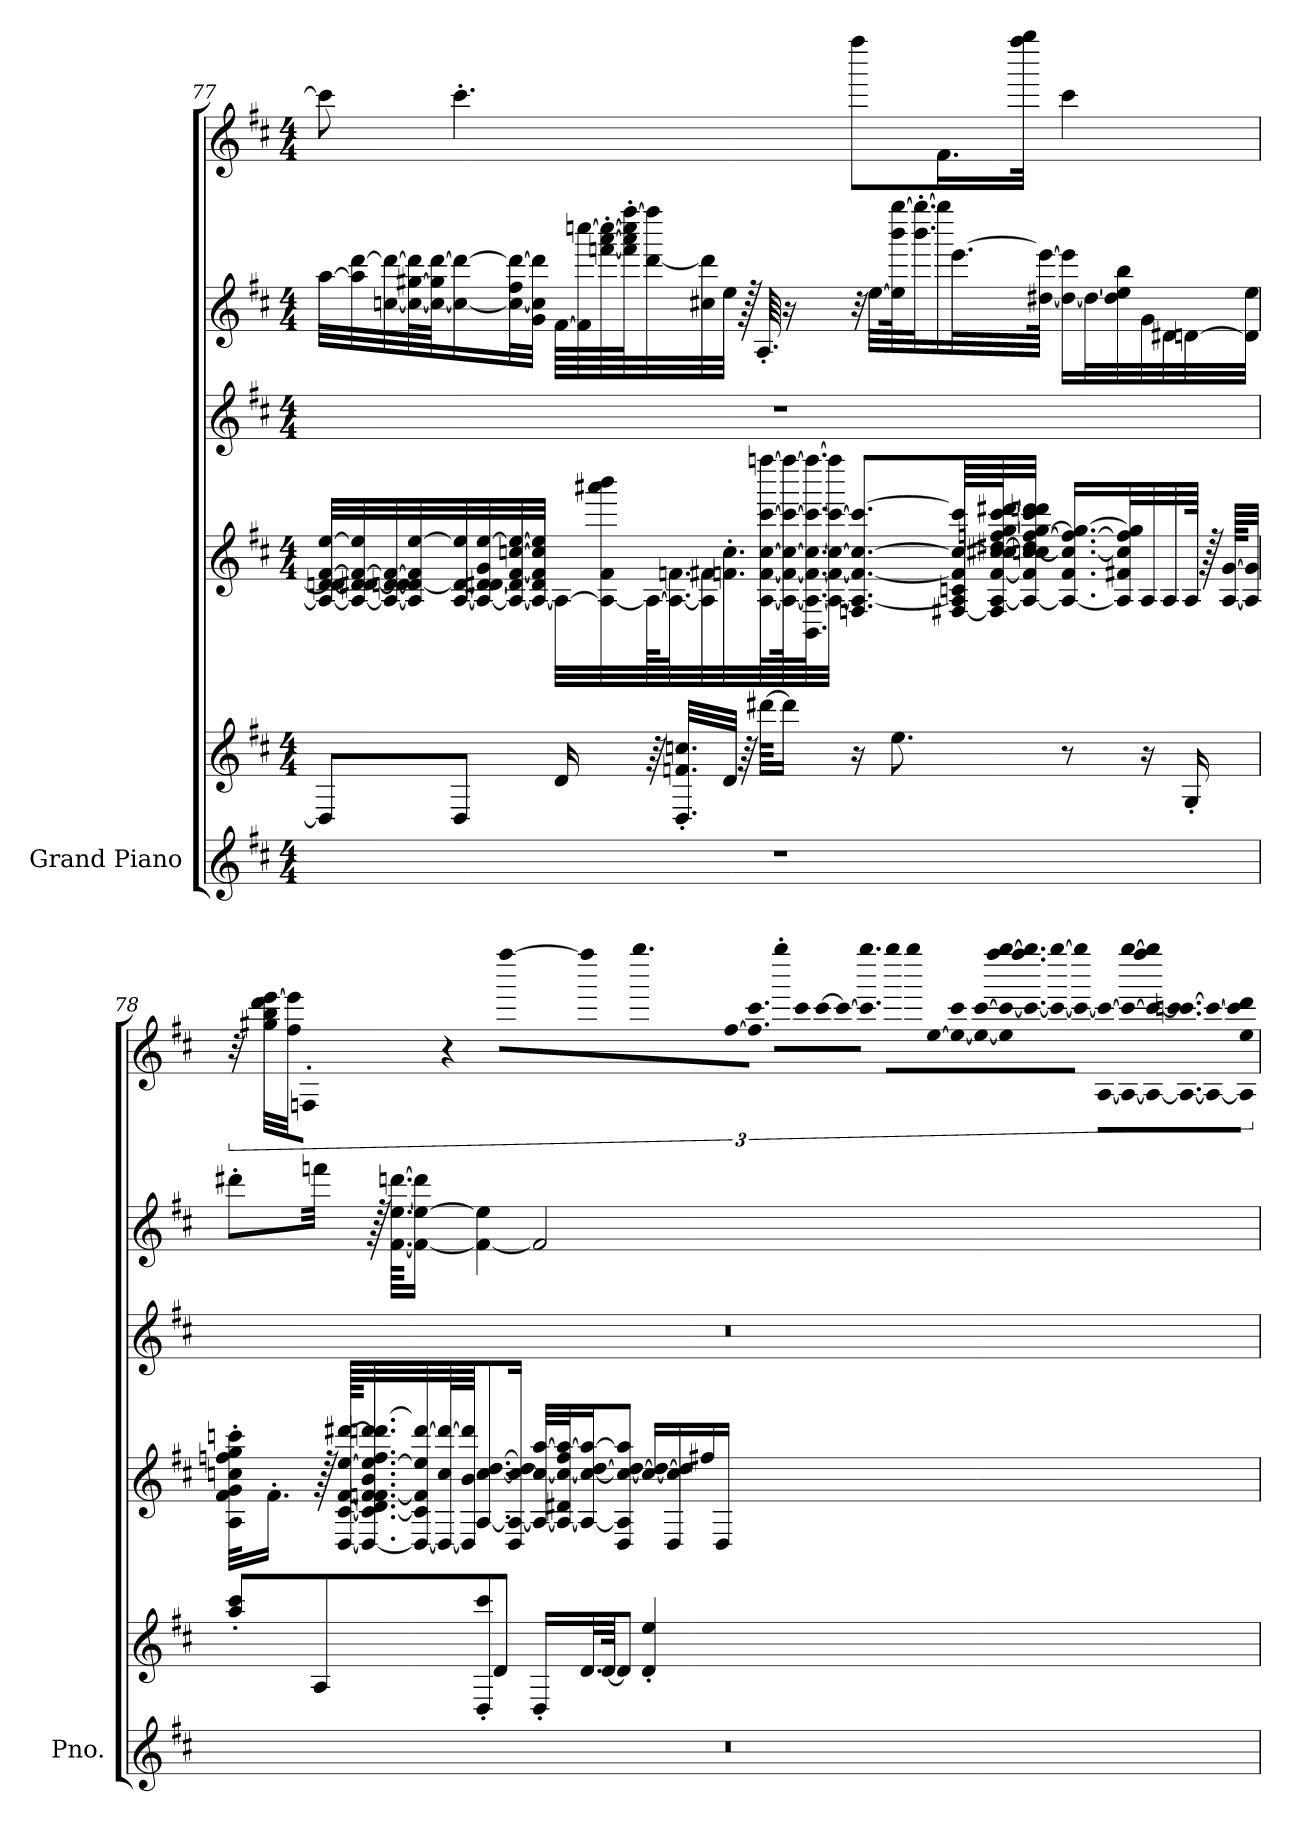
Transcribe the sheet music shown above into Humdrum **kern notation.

**kern	**kern	**kern	**kern	**kern	**kern
*part1	*part1	*part1	*part1	*part1	*part1
*staff6	*staff5	*staff4	*staff3	*staff2	*staff1
*I"Grand Piano	*	*	*	*	*
*I'Pno.	*	*	*	*	*
!!LO:LB:g=z
*clefG2	*clefG2	*clefG2	*clefG2	*clefG2	*clefG2
*k[f#c#]	*k[f#c#]	*k[f#c#]	*k[f#c#]	*k[f#c#]	*k[f#c#]
*M4/4	*M4/4	*M4/4	*M4/4	*M4/4	*M4/4
=77	=77	=77	=77	=77	=77
1r	8D/L]	32A/_ [32dn/ 32d#/] [32f#/ [32ee/LLL	1r	[32aa\LLL	8ccc#\]
.	.	32A/_ 32d/] [32d#X/ 32f#/_ 32ee/]	.	32aa\] [32ddd\	.
.	.	32A/_ [32dn/ 32d#/] 32f#/_	.	[32ccn\ 32ddd\_	.
.	.	32A/] 32d/_ 32f#/] [32ee/	.	64cc\_ [64gg#X\ 64ddd\]L	.
.	.	.	.	64cc\_ 64gg#\] [64ddd\JJ	.
.	8D/J	[32A/ 32d/_ 32ee/]	.	16cc\_ 16ddd\_	4.ccc#'\
.	.	32A/_ 32d/] [32d#X/ 32g/ [32ee/	.	.	.
.	.	32A/_ 32d#/] [32f#/ [32ccn/ 32ee/_	.	32cc\_ 32ff#\ 32ddd\_L	.
.	.	32A/_ 32d#/ 32f#/] 32cc/] 32ee/]JJJ	.	32g\ 32cc\] 32ddd\]JJJ	.
.	16d/	32A\LLL_	.	[64f#\LLLL	.
.	.	.	.	64f#\] [64ccccn\	.
.	.	32A\_ 32f#\ 32aaa#X\ 32bbb\	.	[64fffn\' [64aaa\' 64cccc\_'	.
.	.	.	.	64fff\]' 64aaa\]' 64cccc\]' [64ffff#\'J	.
.	64r	128A\KL_	.	[32ddd\ 32ffff#\]	.
.	.	64.A\_ 64.fn\J	.	.	.
.	32.D/' 32.fn/' 32.ccn/'LLL	.	.	.	.
.	.	32A\] 32f#X\	.	32cc#X\ 32ddd\]	.
.	32d/JJJ	32.fn\' 32.cc\'	.	32ee\JJJ	.
.	64r	.	.	128r	.
.	.	.	.	64.A'/	.
.	[64ddd#X\KKLL	[64A\ [64f\ [64cc\ [64ccc#\ [64ffffn\L	.	.	.
.	16ddd#\JJ]	128A\_ 128f\_ 128cc\_ 128ccc#\_ 128ffff\_K	.	16r	.
.	.	64.BB\ 64.A\_ 64.f\_ 64.cc\_ 64.ccc#\_ 64.ffff\_J	.	.	.
.	.	32A\_ 32f\_ 32cc\_ 32ccc#\_ 32ffff\]JJJ	.	.	.
.	16r	8.Fn/ 8.A/_ 8.f/_ 8.cc/_ 8.ccc#/_L	.	32r	8ffff#\L
.	.	.	.	[32ee\LLL	.
.	8.ee\	.	.	64ee\] 64bbb\ [64gggg\K	.
.	.	.	.	32.bbb\' 32.gggg\_'J	.
.	.	.	.	16gggg\]	16.f#\L
.	.	[64F#X/ 64A/] 64cn/ 64f/] 64cc/_ 64ccc#/]LLL	.	[32.eee\L	.
.	.	64F#/] [64A/ [64f/ 64ccn/] [64cc#X/ [64dd#X/ [64ffn/ [64gg/ [64ccc#/ [64ddd#X/J	.	.	.
.	.	32A/_ 32f/] [32ccn/ 32cc#/] 32dd#/] 32ff/_ 32gg/_ 32ccc#/] 32dddn/ 32ddd#/]JJJ	.	.	32ffff#\ 32gggg\JJk
.	.	.	.	[64dd#X\ 64eee\_JJJk	.
.	8r	16.A/_ 16.f/ 16.cc/_ 16.ff/_ 16.gg/_LL	.	16dd#\_ 16eee\]LL	4ccc#\
.	.	.	.	32dd#\L_	.
.	.	32A/] 32f#X/ 32cc/] 32ff/] 32gg/]L	.	32dd#\] 32ee\ 32bb\	.
.	16r	32A/	.	32g\	.
.	.	32A/	.	32d#X\	.
.	16G'/	64A/JJJk	.	[32dn\	.
.	.	128r	.	.	.
.	.	[128A/ [128g/KKLLL	.	.	.
.	.	32A/] 32g/]JJJ	.	32d\] 32ee\JJJ	.
!!LO:LB:g=z
=78	=78	=78	=78	=78	=78
1r	8aa/' 8ccc#/'L	32A\' 32f#\' 32g\' 32ccn\' 32ffn\' 32gg\' 32cccn\'KLL	1r	8ddd#X'\L	48r
.	.	.	.	.	48gg#X\ 48bb\ 48ddd\ [48eee\LLL
.	.	16.f#'\JJ	.	.	.
.	.	.	.	.	48ff#\ 48eee\]J
.	.	.	.	.	16Fn'\JJ
.	8A/	128r	.	32fffn\Jkk	64r
.	.	[128D/ [128c#/ [128f#/ [128ee/ [128ddd#X/KKLLL	.	.	.
.	.	32.D/_ 32.c#/_ 32.d/ 32.fn/ 32.f#/_ 32.b/ 32.ee/_ 32.ff/ 32.dddn/ 32.ddd#/_	.	.	[64ffff#\LLLL
.	.	.	.	128r	128ffff#\K]
.	.	.	.	[64.f#\ [64.ee\ [64.dddn\KKLL	64.gggg\
.	.	32D/_ 32c#/] 32f#/] 32ee/] 32ddd#/_	.	16f#\_ 16ee\_ 16ddd\]JJ	[64ff#\J
.	.	.	.	.	32.ff#\] 32.ccc#\JJJ
.	.	64D/_ 64cc/ 64ddd#/_L	.	.	.
.	.	64D/] 64b/ 64ddd#/]JJJ	.	.	.
.	8D/' 8ccc#/'	[8.A/ [8.cc/ [8.dd/	.	4f#\_ 4ee\]	16gggg'\LL
.	.	.	.	.	16ccc#\
.	8d/J	.	.	.	[16ccc#\
.	.	16D/ 16A/_ 16cc/_ 16dd/]Jk	.	.	64ccc#\KL_
.	.	.	.	.	32.ccc#\] 32.gggg\JJJ
.	16D'/LL	32A/_ 32cc/_ [32aa/LLL	.	2f#/]	32gggg\LLL
.	.	32A/_ 32d#X/ 32cc/_ 32ff/ 32aa/_J	.	.	32gggg\
.	32.d/L	16A/_ 16cc/_ [16dd/ 16aa/_J	.	.	[32ee\
.	.	.	.	.	32ee\_ 32ccc#\
.	[64d/JJK	.	.	.	.
.	8d/J]	8D/ 8A/] 8cc/_ 8dd/_ 8aa/]J	.	.	32ee\_ [32ccc#\
.	.	.	.	.	32ee\] 32ccc#\_ 32ffff#\ [32gggg\
.	.	.	.	.	64.ccc#\_ 64.ffff#\ 64.gggg\]L
.	.	.	.	.	128ccc#\_ [128gggg\JK
.	.	.	.	.	32ccc#\_ 32gggg\]JJJ
.	4d/' 4ee/'	16cc/_ 16dd/_LL	.	.	[32A\ 32ccc#\_LLL
.	.	.	.	.	32A\_ 32ccc#\_ [32gggg\J
.	.	16D/ 16cc/] 16dd/]	.	.	16A\_ 16ccc#\_ 16ffff#\ 16gggg\]
.	.	16ff#X/	.	.	16.A\_ 16.cccn\ 16.ccc#\_
.	.	16D/JJ	.	.	.
.	.	.	.	.	64A\_ 64ccc#\_LL
.	.	.	.	.	64A\] 64ee\ 64ccc#\] 64ddd\JJJJ
=	=	=	=	=	=
*-	*-	*-	*-	*-	*-
